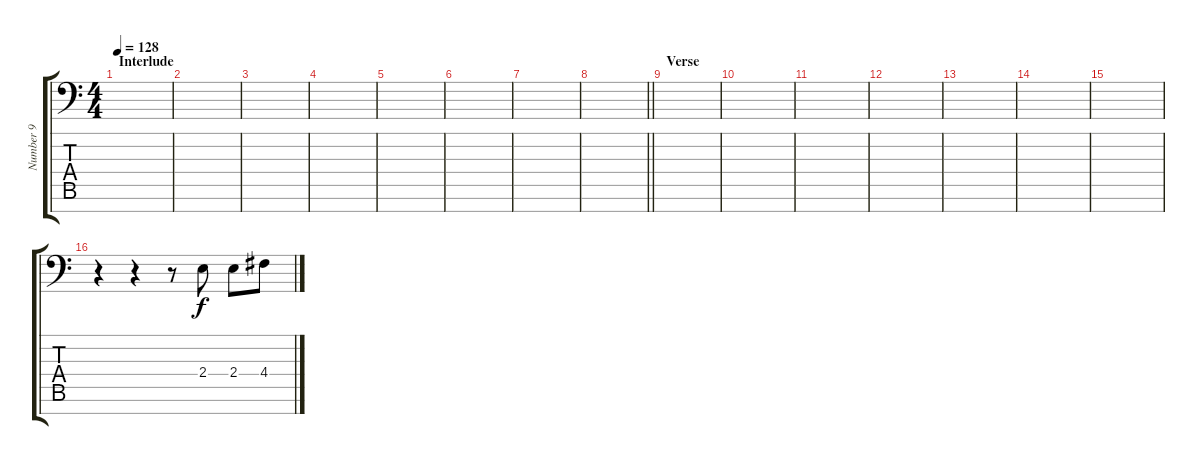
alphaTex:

\track ("Number 9" "Number 9") {instrument lead6voice}
\staff {score tabs}
\tuning (E4 B3 G3 D3 A2 E2 C-1) {hide}
\ts (4 4)
\section ("" "Interlude")
\tempo 128
\clef f4
\ks c
|
|
|
|
|
|
|
\barLineRight lightlight
|
\section ("" "Verse")
|
|
|
|
|
|
|
r.4 r.4 r.8 2.4.8 2.4.8 4.4.8
